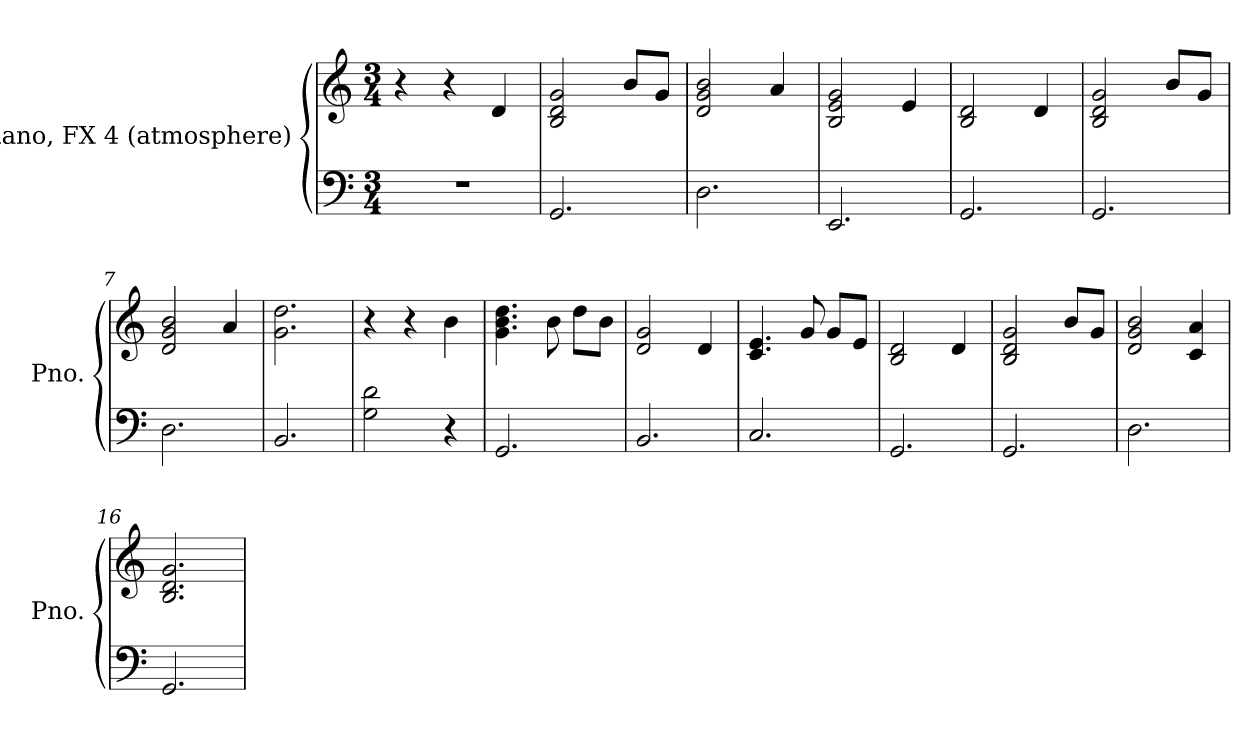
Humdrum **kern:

**kern	**kern
*part2	*part1
*staff2	*staff1
*I"Piano, FX 4 (atmosphere)	*I"Piano, FX 4 (atmosphere)
*I'Pno.	*I'Pno.
*clefF4	*clefG2
*k[]	*k[]
*M3/4	*M3/4
*MM85	*MM85
=1	=1
2.r	4r
.	4r
.	4d/
=2	=2
2.GG/	2B/ 2d/ 2g/
.	8b/L
.	8g/J
=3	=3
2.D\	2d/ 2g/ 2b/
.	4a/
=4	=4
2.EE/	2B/ 2e/ 2g/
.	4e/
=5	=5
2.GG/	2B/ 2d/
.	4d/
=6	=6
2.GG/	2B/ 2d/ 2g/
.	8b/L
.	8g/J
=7	=7
2.D\	2d/ 2g/ 2b/
.	4a/
=8	=8
2.BB/	2.g\ 2.dd\
=9	=9
2G\ 2d\	4r
.	4r
4r	4b\
!!LO:LB:g=z
=10	=10
2.GG/	4.g\ 4.b\ 4.dd\
.	8b\
.	8dd\L
.	8b\J
=11	=11
2.BB/	2d/ 2g/
.	4d/
=12	=12
2.C/	4.c/ 4.e/
.	8g/
.	8g/L
.	8e/J
=13	=13
2.GG/	2B/ 2d/
.	4d/
=14	=14
2.GG/	2B/ 2d/ 2g/
.	8b/L
.	8g/J
=15	=15
2.D\	2d/ 2g/ 2b/
.	4c/ 4a/
=16	=16
2.GG/	2.B/ 2.d/ 2.g/
=	=
*-	*-
